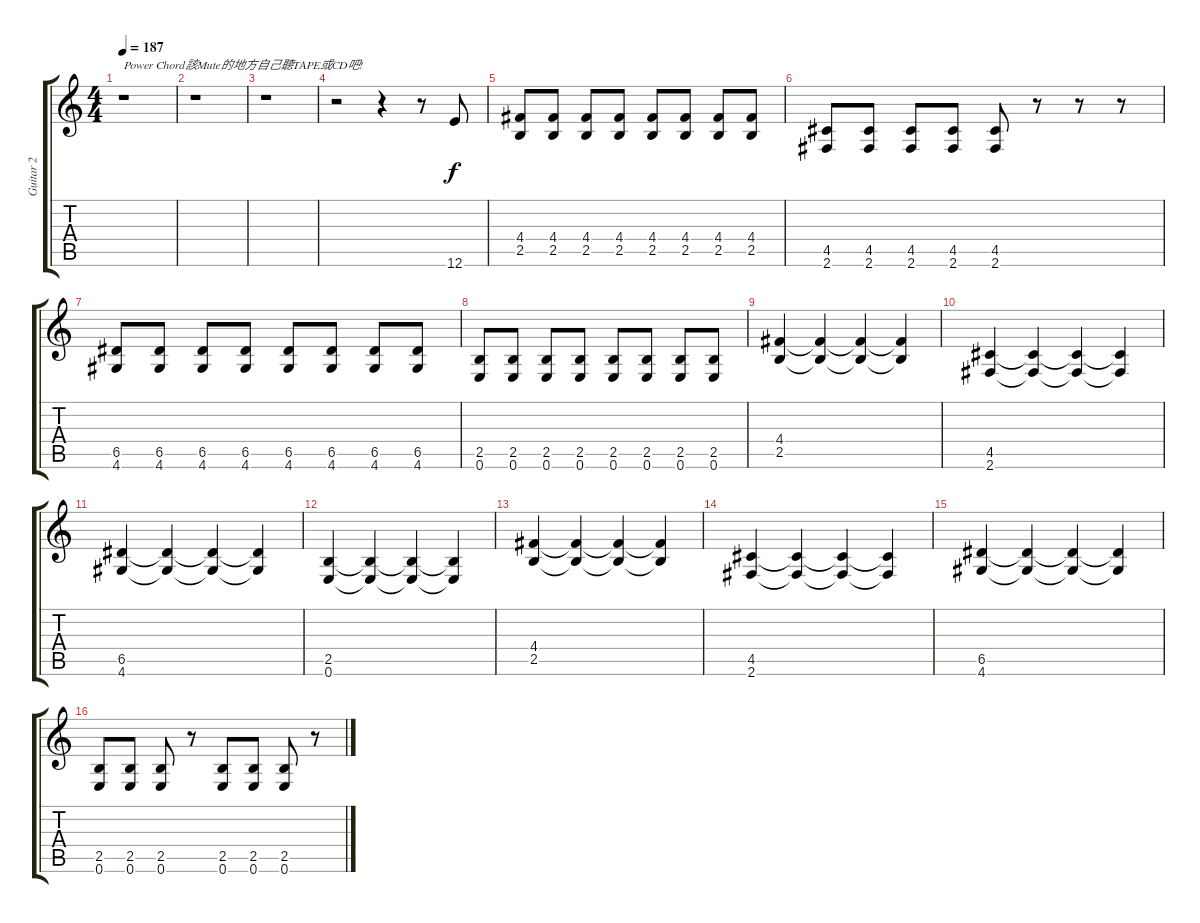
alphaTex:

\track ("Guitar 2" "Guitar 2") {instrument distortionguitar}
\staff {score tabs}
\tuning (E4 B3 G3 D3 A2 E2) {hide}
\ts (4 4)
\tempo 187
\clef g2
\ks c
r.1{txt "Power Chord該Mute的地方自己聽TAPE或CD吧!" dy f instrument distortionguitar} |
r.1 |
r.1 |
r.2 r.4 r.8 12.6.8 |
(4.4 2.5).8 (4.4 2.5).8 (4.4 2.5).8 (4.4 2.5).8 (4.4 2.5).8 (4.4 2.5).8 (4.4 2.5).8 (4.4 2.5).8 |
(4.5 2.6).8 (4.5 2.6).8 (4.5 2.6).8 (4.5 2.6).8 (4.5 2.6).8 r.8 r.8 r.8 |
(6.5 4.6).8 (6.5 4.6).8 (6.5 4.6).8 (6.5 4.6).8 (6.5 4.6).8 (6.5 4.6).8 (6.5 4.6).8 (6.5 4.6).8 |
(2.5 0.6).8 (2.5 0.6).8 (2.5 0.6).8 (2.5 0.6).8 (2.5 0.6).8 (2.5 0.6).8 (2.5 0.6).8 (2.5 0.6).8 |
(4.4 2.5).4 (4.4{t} 2.5{t}).4 (4.4{t} 2.5{t}).4 (4.4{t} 2.5{t}).4 |
(4.5 2.6).4 (4.5{t} 2.6{t}).4 (4.5{t} 2.6{t}).4 (4.5{t} 2.6{t}).4 |
(6.5 4.6).4 (6.5{t} 4.6{t}).4 (6.5{t} 4.6{t}).4 (6.5{t} 4.6{t}).4 |
(2.5 0.6).4 (2.5{t} 0.6{t}).4 (2.5{t} 0.6{t}).4 (2.5{t} 0.6{t}).4 |
(4.4 2.5).4 (4.4{t} 2.5{t}).4 (4.4{t} 2.5{t}).4 (4.4{t} 2.5{t}).4 |
(4.5 2.6).4 (4.5{t} 2.6{t}).4 (4.5{t} 2.6{t}).4 (4.5{t} 2.6{t}).4 |
(6.5 4.6).4 (6.5{t} 4.6{t}).4 (6.5{t} 4.6{t}).4 (6.5{t} 4.6{t}).4 |
(2.5 0.6).8 (2.5 0.6).8 (2.5 0.6).8 r.8 (2.5 0.6).8 (2.5 0.6).8 (2.5 0.6).8 r.8
